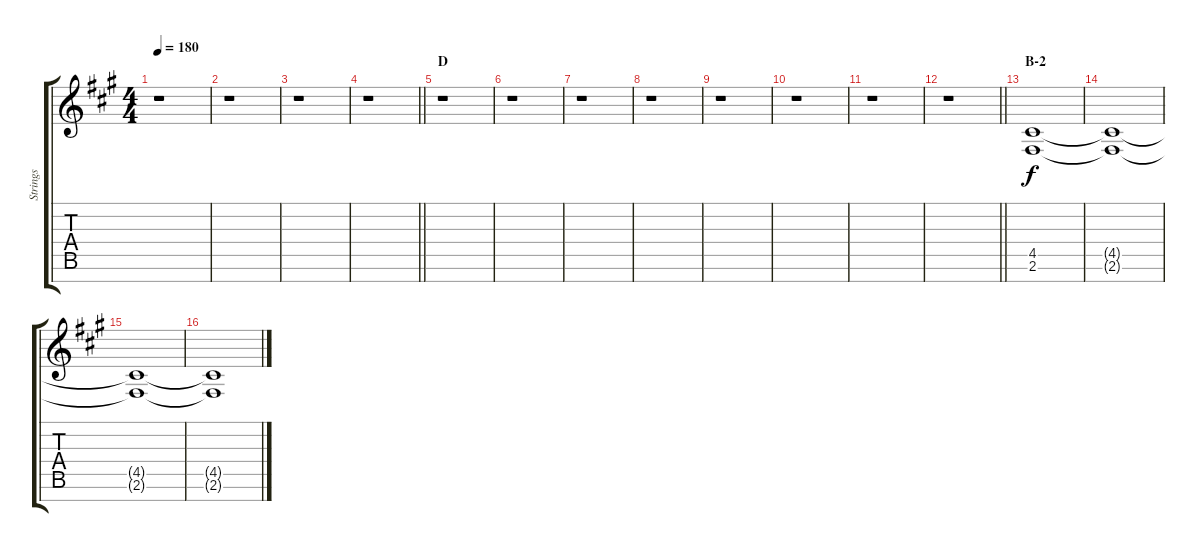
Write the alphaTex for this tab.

\track ("Strings" "Strings") {instrument stringensemble1}
\staff {score tabs}
\tuning (E5 B4 G4 D4 A3 E3 B2) {hide}
\ts (4 4)
\tempo 180
\clef g2
\ks a
r.1{dy f} |
r.1 |
r.1 |
\barLineRight lightlight
r.1 |
\section ("" "D")
r.1 |
r.1 |
r.1 |
r.1 |
r.1 |
r.1 |
r.1 |
\barLineRight lightlight
r.1 |
\section ("" "B-2")
(4.5 2.6).1 |
(4.5{t} 2.6{t}).1 |
(4.5{t} 2.6{t}).1 |
(4.5{t} 2.6{t}).1
